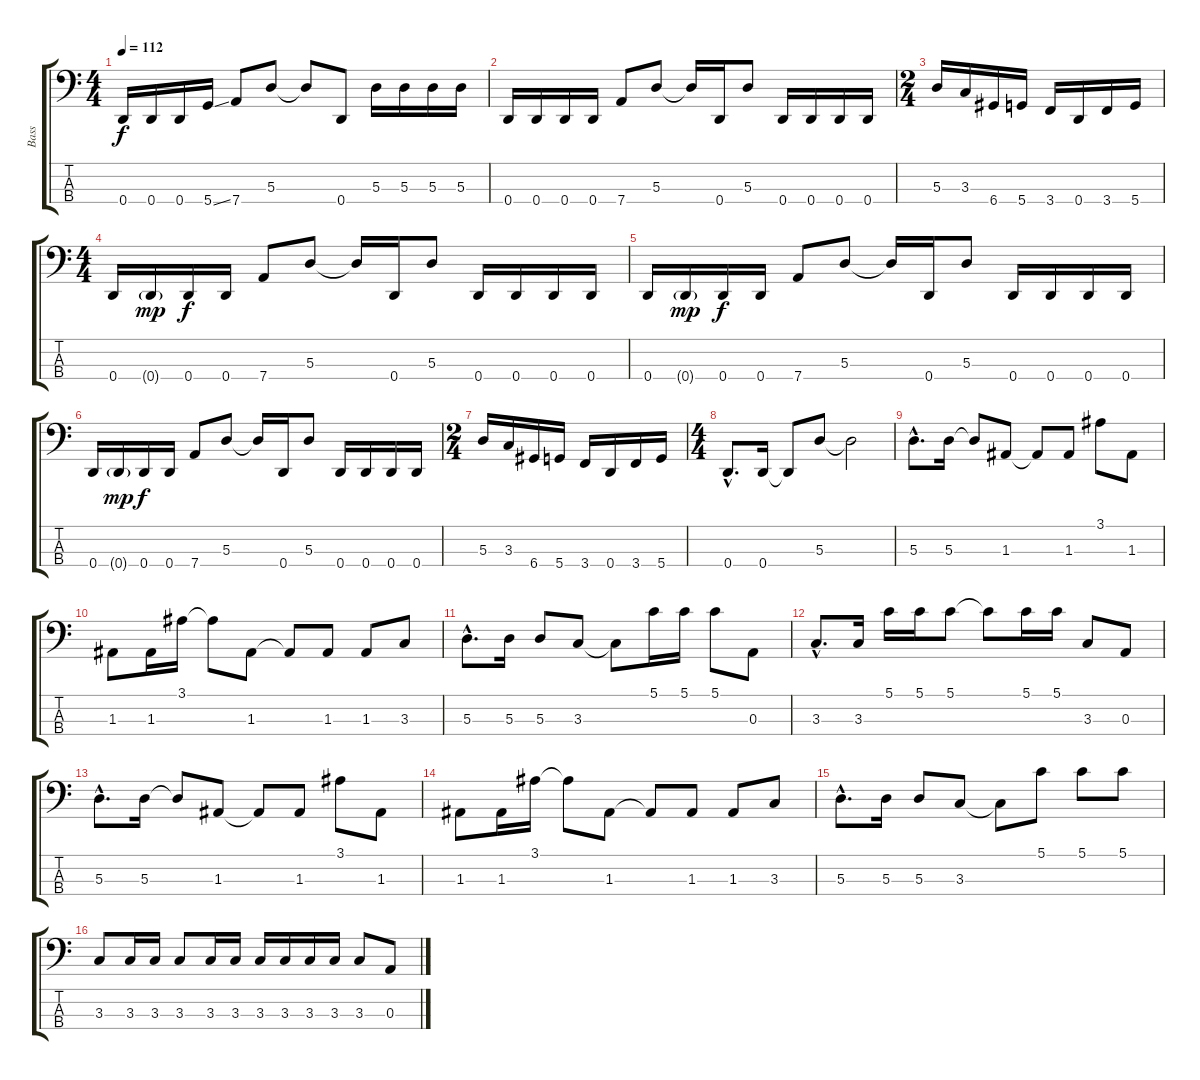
\track ("Bass" "Bass") {instrument electricbassfinger}
\staff {score tabs}
\tuning (G2 D2 A1 D1) {hide}
\ts (4 4)
\tempo 112
\clef f4
\ks c
0.4.16{dy f} 0.4.16 0.4.16 5.4{ss}.16 7.4.8 5.3.8 5.3{t}.8 0.4.8 5.3.16 5.3.16 5.3.16 5.3.16 |
0.4.16 0.4.16 0.4.16 0.4.16 7.4.8 5.3.8 5.3{t}.16 0.4.16 5.3.8 0.4.16 0.4.16 0.4.16 0.4.16 |
\ts (2 4)
5.3.16 3.3.16 6.4.16 5.4.16 3.4.16 0.4.16 3.4.16 5.4.16 |
\ts (4 4)
0.4.16 0.4{g}.16{dy mp} 0.4.16{dy f} 0.4.16 7.4.8 5.3.8 5.3{t}.16 0.4.16 5.3.8 0.4.16 0.4.16 0.4.16 0.4.16 |
0.4.16 0.4{g}.16{dy mp} 0.4.16{dy f} 0.4.16 7.4.8 5.3.8 5.3{t}.16 0.4.16 5.3.8 0.4.16 0.4.16 0.4.16 0.4.16 |
0.4.16 0.4{g}.16{dy mp} 0.4.16{dy f} 0.4.16 7.4.8 5.3.8 5.3{t}.16 0.4.16 5.3.8 0.4.16 0.4.16 0.4.16 0.4.16 |
\ts (2 4)
5.3.16 3.3.16 6.4.16 5.4.16 3.4.16 0.4.16 3.4.16 5.4.16 |
\ts (4 4)
0.4{hac}.8{d} 0.4.16 0.4{t}.8 5.3.8 5.3{t}.2 |
5.3{hac}.8{d} 5.3.16 5.3{t}.8 1.3.8 1.3{t}.8 1.3.8 3.1.8 1.3.8 |
1.3.8 1.3.16 3.1.16 3.1{t}.8 1.3.8 1.3{t}.8 1.3.8 1.3.8 3.3.8 |
5.3{hac}.8{d} 5.3.16 5.3.8 3.3.8 3.3{t}.8 5.1.16 5.1.16 5.1.8 0.3.8 |
3.3{hac}.8{d} 3.3.16 5.1.16 5.1.16 5.1.8 5.1{t}.8 5.1.16 5.1.16 3.3.8 0.3.8 |
5.3{hac}.8{d} 5.3.16 5.3{t}.8 1.3.8 1.3{t}.8 1.3.8 3.1.8 1.3.8 |
1.3.8 1.3.16 3.1.16 3.1{t}.8 1.3.8 1.3{t}.8 1.3.8 1.3.8 3.3.8 |
5.3{hac}.8{d} 5.3.16 5.3.8 3.3.8 3.3{t}.8 5.1.8 5.1.8 5.1.8 |
3.3.8 3.3.16 3.3.16 3.3.8 3.3.16 3.3.16 3.3.16 3.3.16 3.3.16 3.3.16 3.3.8 0.3.8
